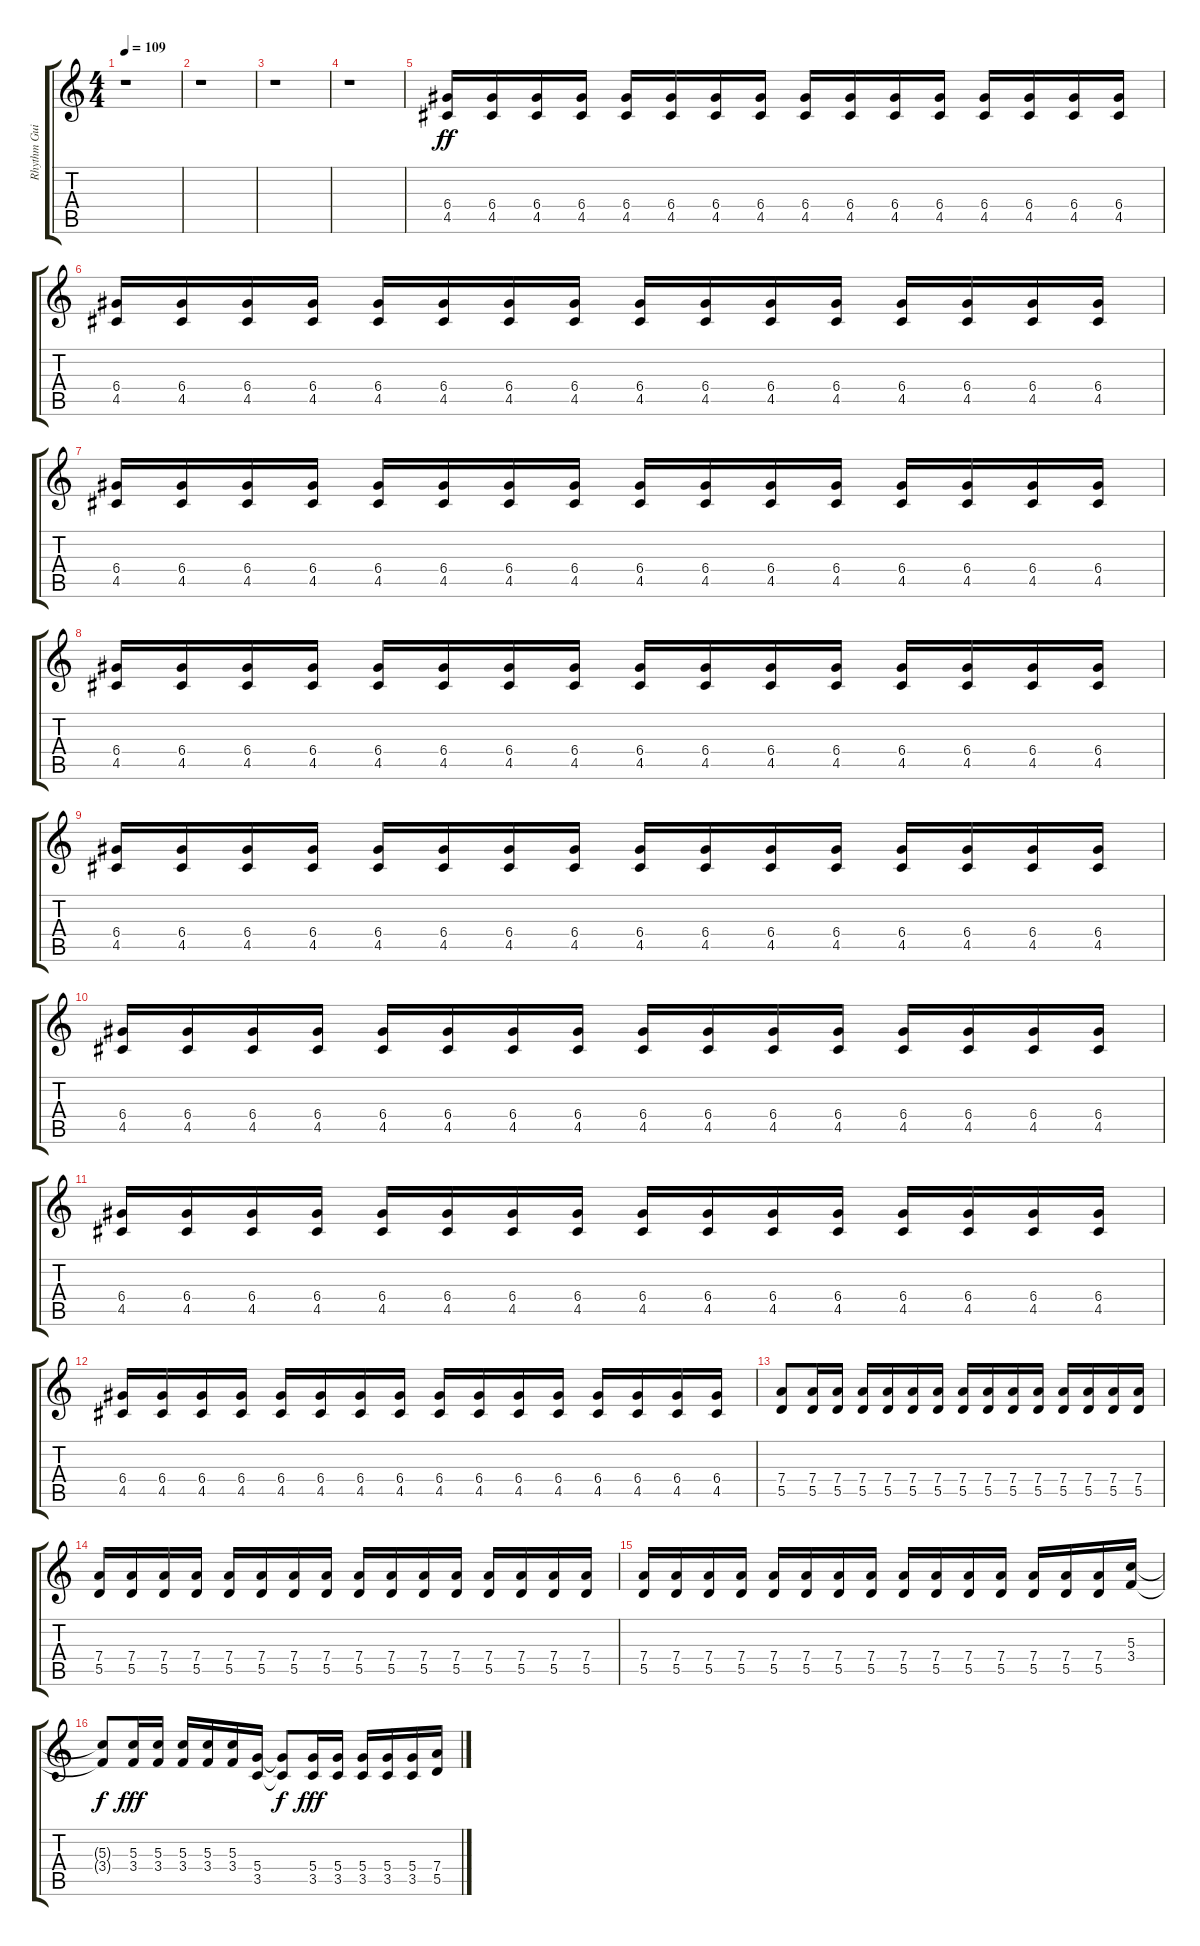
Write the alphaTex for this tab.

\track ("Rhythm Guitar" "Rhythm Gui") {instrument overdrivenguitar}
\staff {score tabs}
\tuning (E4 B3 G3 D3 A2 E2) {hide}
\ts (4 4)
\tempo 109
\clef g2
\ks c
r.1{dy fff} |
r.1 |
r.1 |
r.1 |
(6.4 4.5).16{dy ff} (6.4 4.5).16 (6.4 4.5).16 (6.4 4.5).16 (6.4 4.5).16 (6.4 4.5).16 (6.4 4.5).16 (6.4 4.5).16 (6.4 4.5).16 (6.4 4.5).16 (6.4 4.5).16 (6.4 4.5).16 (6.4 4.5).16 (6.4 4.5).16 (6.4 4.5).16 (6.4 4.5).16 |
(6.4 4.5).16 (6.4 4.5).16 (6.4 4.5).16 (6.4 4.5).16 (6.4 4.5).16 (6.4 4.5).16 (6.4 4.5).16 (6.4 4.5).16 (6.4 4.5).16 (6.4 4.5).16 (6.4 4.5).16 (6.4 4.5).16 (6.4 4.5).16 (6.4 4.5).16 (6.4 4.5).16 (6.4 4.5).16 |
(6.4 4.5).16 (6.4 4.5).16 (6.4 4.5).16 (6.4 4.5).16 (6.4 4.5).16 (6.4 4.5).16 (6.4 4.5).16 (6.4 4.5).16 (6.4 4.5).16 (6.4 4.5).16 (6.4 4.5).16 (6.4 4.5).16 (6.4 4.5).16 (6.4 4.5).16 (6.4 4.5).16 (6.4 4.5).16 |
(6.4 4.5).16 (6.4 4.5).16 (6.4 4.5).16 (6.4 4.5).16 (6.4 4.5).16 (6.4 4.5).16 (6.4 4.5).16 (6.4 4.5).16 (6.4 4.5).16 (6.4 4.5).16 (6.4 4.5).16 (6.4 4.5).16 (6.4 4.5).16 (6.4 4.5).16 (6.4 4.5).16 (6.4 4.5).16 |
(6.4 4.5).16 (6.4 4.5).16 (6.4 4.5).16 (6.4 4.5).16 (6.4 4.5).16 (6.4 4.5).16 (6.4 4.5).16 (6.4 4.5).16 (6.4 4.5).16 (6.4 4.5).16 (6.4 4.5).16 (6.4 4.5).16 (6.4 4.5).16 (6.4 4.5).16 (6.4 4.5).16 (6.4 4.5).16 |
(6.4 4.5).16 (6.4 4.5).16 (6.4 4.5).16 (6.4 4.5).16 (6.4 4.5).16 (6.4 4.5).16 (6.4 4.5).16 (6.4 4.5).16 (6.4 4.5).16 (6.4 4.5).16 (6.4 4.5).16 (6.4 4.5).16 (6.4 4.5).16 (6.4 4.5).16 (6.4 4.5).16 (6.4 4.5).16 |
(6.4 4.5).16 (6.4 4.5).16 (6.4 4.5).16 (6.4 4.5).16 (6.4 4.5).16 (6.4 4.5).16 (6.4 4.5).16 (6.4 4.5).16 (6.4 4.5).16 (6.4 4.5).16 (6.4 4.5).16 (6.4 4.5).16 (6.4 4.5).16 (6.4 4.5).16 (6.4 4.5).16 (6.4 4.5).16 |
(6.4 4.5).16 (6.4 4.5).16 (6.4 4.5).16 (6.4 4.5).16 (6.4 4.5).16 (6.4 4.5).16 (6.4 4.5).16 (6.4 4.5).16 (6.4 4.5).16 (6.4 4.5).16 (6.4 4.5).16 (6.4 4.5).16 (6.4 4.5).16 (6.4 4.5).16 (6.4 4.5).16 (6.4 4.5).16 |
(7.4 5.5).8 (7.4 5.5).16 (7.4 5.5).16 (7.4 5.5).16 (7.4 5.5).16 (7.4 5.5).16 (7.4 5.5).16 (7.4 5.5).16 (7.4 5.5).16 (7.4 5.5).16 (7.4 5.5).16 (7.4 5.5).16 (7.4 5.5).16 (7.4 5.5).16 (7.4 5.5).16 |
(7.4 5.5).16 (7.4 5.5).16 (7.4 5.5).16 (7.4 5.5).16 (7.4 5.5).16 (7.4 5.5).16 (7.4 5.5).16 (7.4 5.5).16 (7.4 5.5).16 (7.4 5.5).16 (7.4 5.5).16 (7.4 5.5).16 (7.4 5.5).16 (7.4 5.5).16 (7.4 5.5).16 (7.4 5.5).16 |
(7.4 5.5).16 (7.4 5.5).16 (7.4 5.5).16 (7.4 5.5).16 (7.4 5.5).16 (7.4 5.5).16 (7.4 5.5).16 (7.4 5.5).16 (7.4 5.5).16 (7.4 5.5).16 (7.4 5.5).16 (7.4 5.5).16 (7.4 5.5).16 (7.4 5.5).16 (7.4 5.5).16 (5.3 3.4).16 |
(5.3{t} 3.4{t}).8{dy f} (5.3 3.4).16{dy fff} (5.3 3.4).16 (5.3 3.4).16 (5.3 3.4).16 (5.3 3.4).16 (5.4 3.5).16 (5.4{t} 3.5{t}).8{dy f} (5.4 3.5).16{dy fff} (5.4 3.5).16 (5.4 3.5).16 (5.4 3.5).16 (5.4 3.5).16 (7.4 5.5).16
